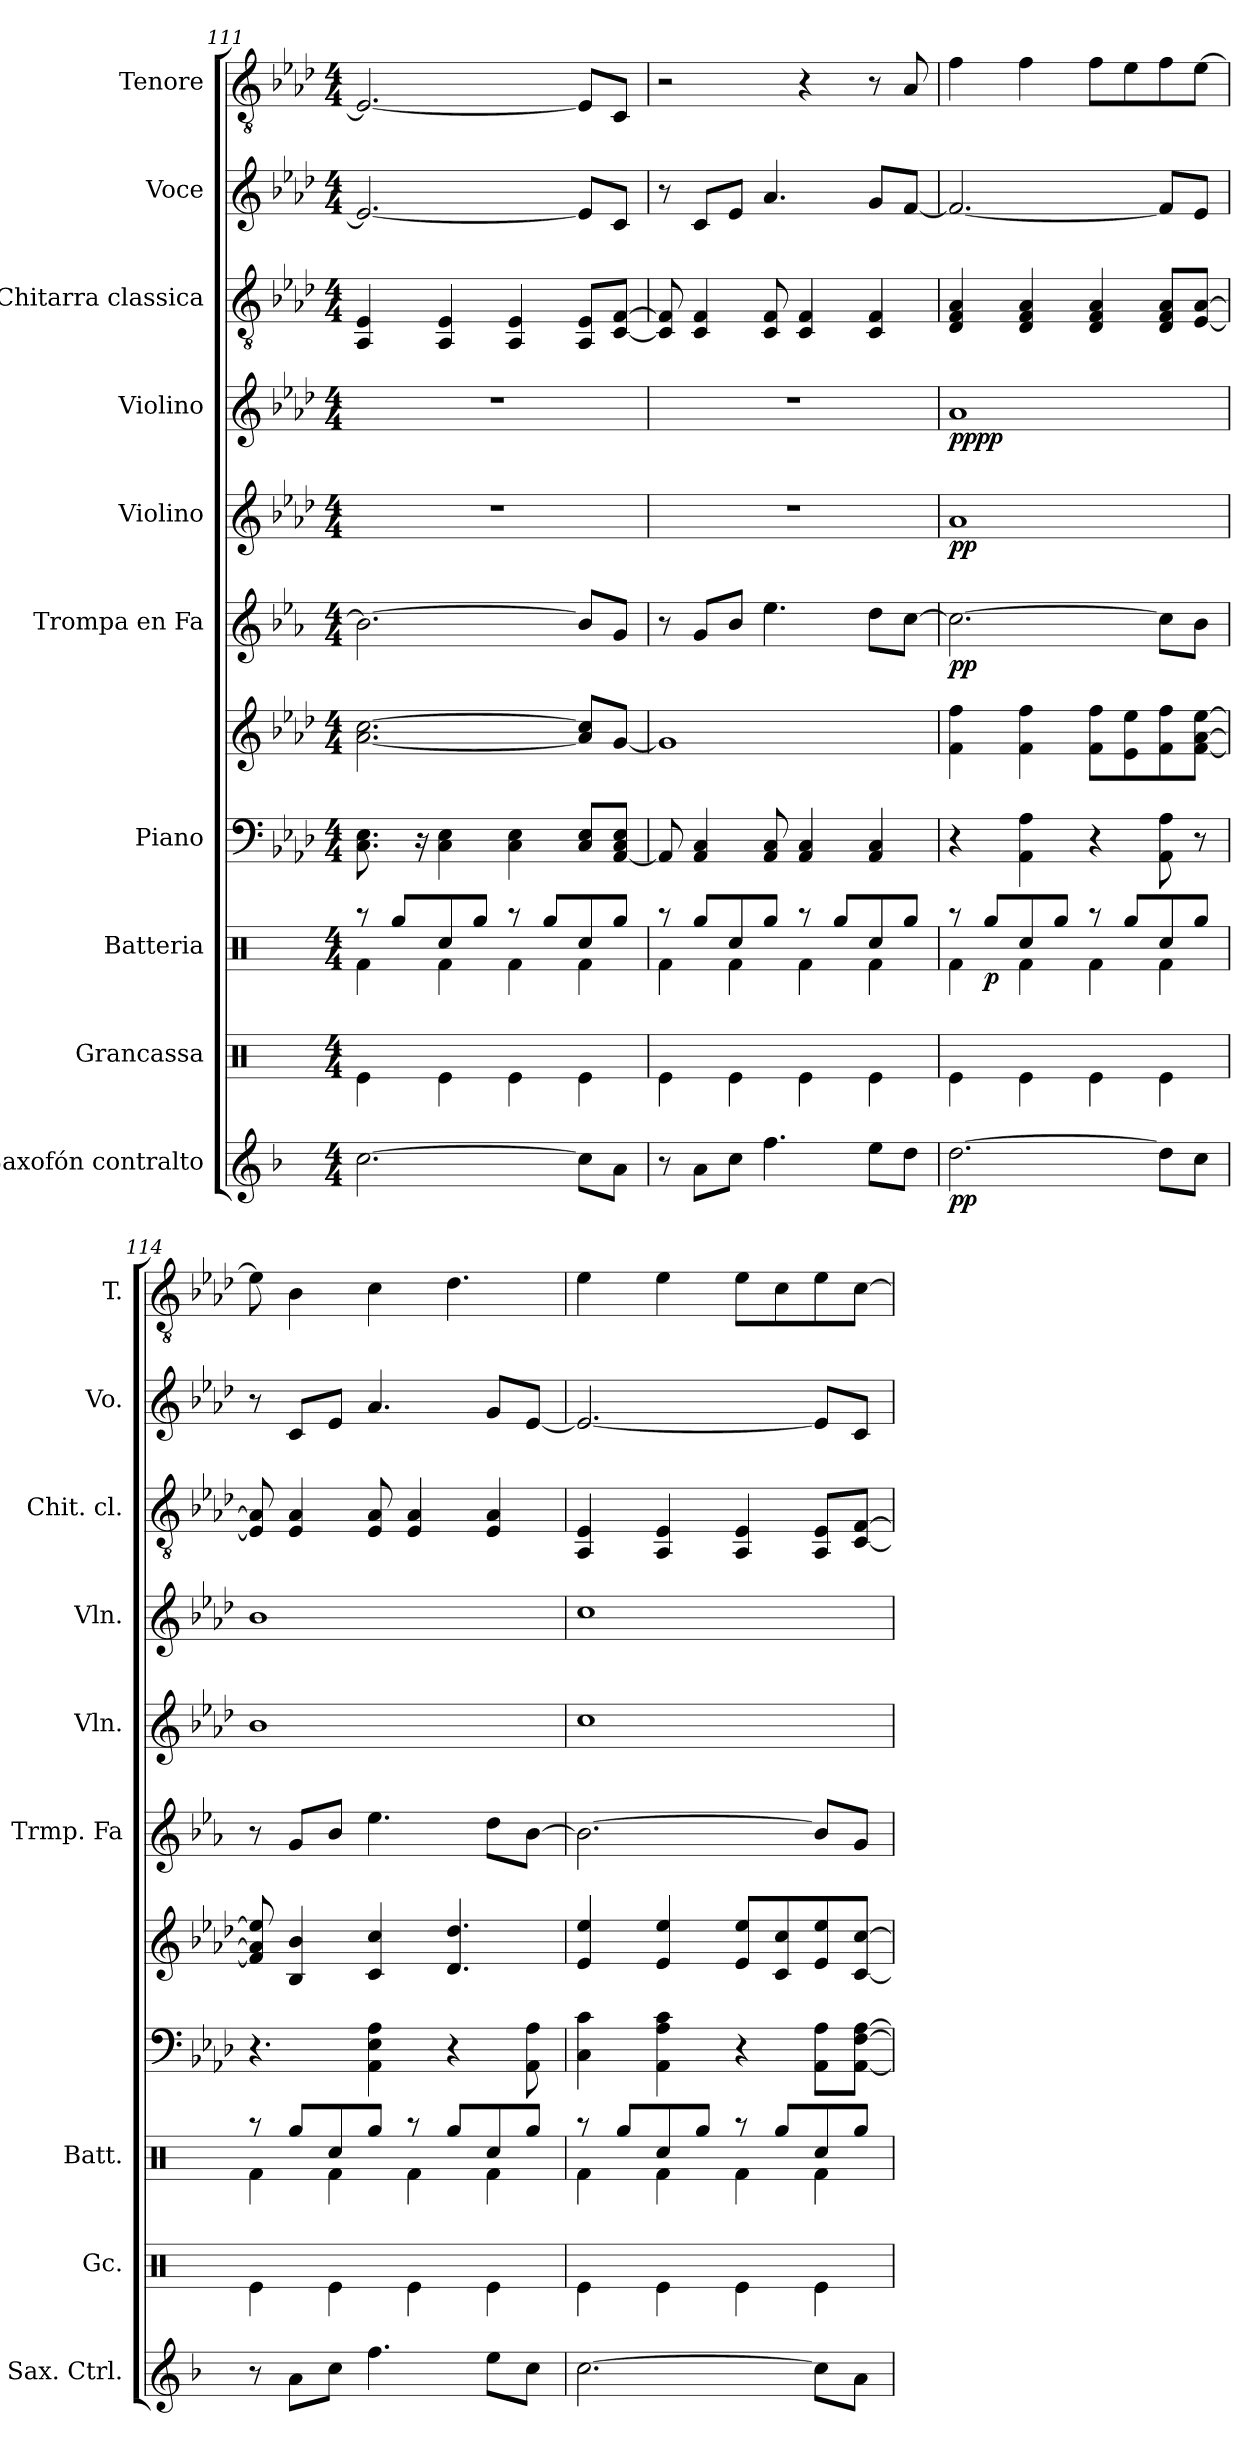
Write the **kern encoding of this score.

**kern	**dynam	**kern	**kern	**dynam	**kern	**kern	**kern	**dynam	**kern	**dynam	**kern	**dynam	**kern	**kern	**kern
*part10	*part10	*part9	*part8	*part8	*part7	*part7	*part6	*part6	*part5	*part5	*part4	*part4	*part3	*part2	*part1
*staff11	*staff11	*staff10	*staff9	*staff9	*staff8	*staff7	*staff6	*staff6	*staff5	*staff5	*staff4	*staff4	*staff3	*staff2	*staff1
*I"Saxofón contralto	*	*I"Grancassa	*I"Batteria	*	*I"Piano	*	*I"Trompa en Fa	*	*I"Violino	*	*I"Violino	*	*I"Chitarra classica	*I"Voce	*I"Tenore
*I'Sax. Ctrl.	*	*I'Gc.	*I'Batt.	*	*	*	*I'Trmp. Fa	*	*I'Vln.	*	*I'Vln.	*	*I'Chit. cl.	*I'Vo.	*I'T.
!!LO:PB:g=z
*clefG2	*	*clefX	*clefX	*	*clefF4	*clefG2	*clefG2	*	*clefG2	*	*clefG2	*	*clefGv2	*clefG2	*clefGv2
*ITrd5c9	*	*	*	*	*	*	*ITrd4c7	*	*	*	*	*	*	*	*
*k[b-e-a-d-]	*	*k[]	*k[]	*	*k[b-e-a-d-]	*k[b-e-a-d-]	*k[b-e-a-d-]	*	*k[b-e-a-d-]	*	*k[b-e-a-d-]	*	*k[b-e-a-d-]	*k[b-e-a-d-]	*k[b-e-a-d-]
*M4/4	*	*M4/4	*M4/4	*	*M4/4	*M4/4	*M4/4	*	*M4/4	*	*M4/4	*	*M4/4	*M4/4	*M4/4
=111	=111	=111	=111	=111	=111	=111	=111	=111	=111	=111	=111	=111	=111	=111	=111
*	*	*	*^	*	*	*	*	*	*	*	*	*	*	*	*
[2.e-\	.	4Re\	8r	4Rf\	.	8.C\ 8.E-\	[2.a-\ [2.cc\	2.e-\_	.	1r	.	1r	.	4AA-/ 4E-/	2.e-/_	2.E-/_
.	.	.	8Rgg/L	.	.	.	.	.	.	.	.	.	.	.	.	.
.	.	.	.	.	.	16r	.	.	.	.	.	.	.	.	.	.
.	.	4Re\	8Rcc/	4Rf\	.	4C\ 4E-\	.	.	.	.	.	.	.	4AA-/ 4E-/	.	.
.	.	.	8Rgg/J	.	.	.	.	.	.	.	.	.	.	.	.	.
.	.	4Re\	8r	4Rf\	.	4C\ 4E-\	.	.	.	.	.	.	.	4AA-/ 4E-/	.	.
.	.	.	8Rgg/L	.	.	.	.	.	.	.	.	.	.	.	.	.
8e-\L]	.	4Re\	8Rcc/	4Rf\	.	8C/ 8E-/L	8a-/] 8cc/]L	8e-/L]	.	.	.	.	.	8AA-/ 8E-/L	8e-/L]	8E-/L]
8c\J	.	.	8Rgg/J	.	.	[8AA-/ 8C/ 8E-/J	[8g/J	8c/J	.	.	.	.	.	[8C/ [8F/J	8c/J	8C/J
=112	=112	=112	=112	=112	=112	=112	=112	=112	=112	=112	=112	=112	=112	=112	=112	=112
8r	.	4Re\	8r	4Rf\	.	8AA-/]	1g]	8r	.	1r	.	1r	.	8C/] 8F/]	8r	2r
8c\L	.	.	8Rgg/L	.	.	4AA-/ 4C/	.	8c/L	.	.	.	.	.	4C/ 4F/	8c/L	.
8e-\J	.	4Re\	8Rcc/	4Rf\	.	.	.	8e-/J	.	.	.	.	.	.	8e-/J	.
4.a-\	.	.	8Rgg/J	.	.	8AA-/ 8C/	.	4.a-\	.	.	.	.	.	8C/ 8F/	4.a-/	.
.	.	4Re\	8r	4Rf\	.	4AA-/ 4C/	.	.	.	.	.	.	.	4C/ 4F/	.	4r
.	.	.	8Rgg/L	.	.	.	.	.	.	.	.	.	.	.	.	.
8g\L	.	4Re\	8Rcc/	4Rf\	.	4AA-/ 4C/	.	8g\L	.	.	.	.	.	4C/ 4F/	8g/L	8r
8f\J	.	.	8Rgg/J	.	.	.	.	[8f\J	.	.	.	.	.	.	[8f/J	8A-/
=113	=113	=113	=113	=113	=113	=113	=113	=113	=113	=113	=113	=113	=113	=113	=113	=113
!	!LO:DY:b	!	!	!	!	!	!	!	!LO:DY:b	!	!LO:DY:b	!	!LO:DY:b	!	!	!
!	!	!	!	!	!	!	!	!	!	!	!	!	!LO:DY:n=1:b	!	!	!
[2.f\	pp	4Re\	8r	4Rf\	.	4r	4f\ 4ff\	2.f\_	pp	1a-	pp	1a-	pp pp	4D-/ 4F/ 4A-/	2.f/_	4f\
!	!	!	!	!	!LO:DY:b	!	!	!	!	!	!	!	!	!	!	!
.	.	.	8Rgg/L	.	p	.	.	.	.	.	.	.	.	.	.	.
.	.	4Re\	8Rcc/	4Rf\	.	4AA-\ 4A-\	4f\ 4ff\	.	.	.	.	.	.	4D-/ 4F/ 4A-/	.	4f\
.	.	.	8Rgg/J	.	.	.	.	.	.	.	.	.	.	.	.	.
.	.	4Re\	8r	4Rf\	.	4r	8f\ 8ff\L	.	.	.	.	.	.	4D-/ 4F/ 4A-/	.	8f\L
.	.	.	8Rgg/L	.	.	.	8e-\ 8ee-\	.	.	.	.	.	.	.	.	8e-\
8f\L]	.	4Re\	8Rcc/	4Rf\	.	8AA-\ 8A-\	8f\ 8ff\	8f\L]	.	.	.	.	.	8D-/ 8F/ 8A-/L	8f/L]	8f\
8e-\J	.	.	8Rgg/J	.	.	8r	[8f\ [8a-\ [8ee-\J	8e-\J	.	.	.	.	.	[8E-/ [8A-/J	8e-/J	[8e-\J
=114	=114	=114	=114	=114	=114	=114	=114	=114	=114	=114	=114	=114	=114	=114	=114	=114
8r	.	4Re\	8r	4Rf\	.	4.r	8f/] 8a-/] 8ee-/]	8r	.	1b-	.	1b-	.	8E-/] 8A-/]	8r	8e-\]
8c\L	.	.	8Rgg/L	.	.	.	4B-/ 4b-/	8c/L	.	.	.	.	.	4E-/ 4A-/	8c/L	4B-\
8e-\J	.	4Re\	8Rcc/	4Rf\	.	.	.	8e-/J	.	.	.	.	.	.	8e-/J	.
4.a-\	.	.	8Rgg/J	.	.	4AA-\ 4E-\ 4A-\	4c/ 4cc/	4.a-\	.	.	.	.	.	8E-/ 8A-/	4.a-/	4c\
.	.	4Re\	8r	4Rf\	.	.	.	.	.	.	.	.	.	4E-/ 4A-/	.	.
.	.	.	8Rgg/L	.	.	4r	4.d-/ 4.dd-/	.	.	.	.	.	.	.	.	4.d-\
8g\L	.	4Re\	8Rcc/	4Rf\	.	.	.	8g\L	.	.	.	.	.	4E-/ 4A-/	8g/L	.
8e-\J	.	.	8Rgg/J	.	.	8AA-\ 8A-\	.	[8e-\J	.	.	.	.	.	.	[8e-/J	.
!!LO:PB:g=z
=115	=115	=115	=115	=115	=115	=115	=115	=115	=115	=115	=115	=115	=115	=115	=115	=115
[2.e-\	.	4Re\	8r	4Rf\	.	4C\ 4c\	4e-/ 4ee-/	2.e-\_	.	1cc	.	1cc	.	4AA-/ 4E-/	2.e-/_	4e-\
.	.	.	8Rgg/L	.	.	.	.	.	.	.	.	.	.	.	.	.
.	.	4Re\	8Rcc/	4Rf\	.	4AA-\ 4A-\ 4c\	4e-/ 4ee-/	.	.	.	.	.	.	4AA-/ 4E-/	.	4e-\
.	.	.	8Rgg/J	.	.	.	.	.	.	.	.	.	.	.	.	.
.	.	4Re\	8r	4Rf\	.	4r	8e-/ 8ee-/L	.	.	.	.	.	.	4AA-/ 4E-/	.	8e-\L
.	.	.	8Rgg/L	.	.	.	8c/ 8cc/	.	.	.	.	.	.	.	.	8c\
8e-\L]	.	4Re\	8Rcc/	4Rf\	.	8AA-\ 8A-\L	8e-/ 8ee-/	8e-/L]	.	.	.	.	.	8AA-/ 8E-/L	8e-/L]	8e-\
8c\J	.	.	8Rgg/J	.	.	[8AA-\ [8F\ [8A-\J	[8c/ [8cc/J	8c/J	.	.	.	.	.	[8C/ [8F/J	8c/J	[8c\J
*	*	*	*v	*v	*	*	*	*	*	*	*	*	*	*	*	*
=	=	=	=	=	=	=	=	=	=	=	=	=	=	=	=
*-	*-	*-	*-	*-	*-	*-	*-	*-	*-	*-	*-	*-	*-	*-	*-
